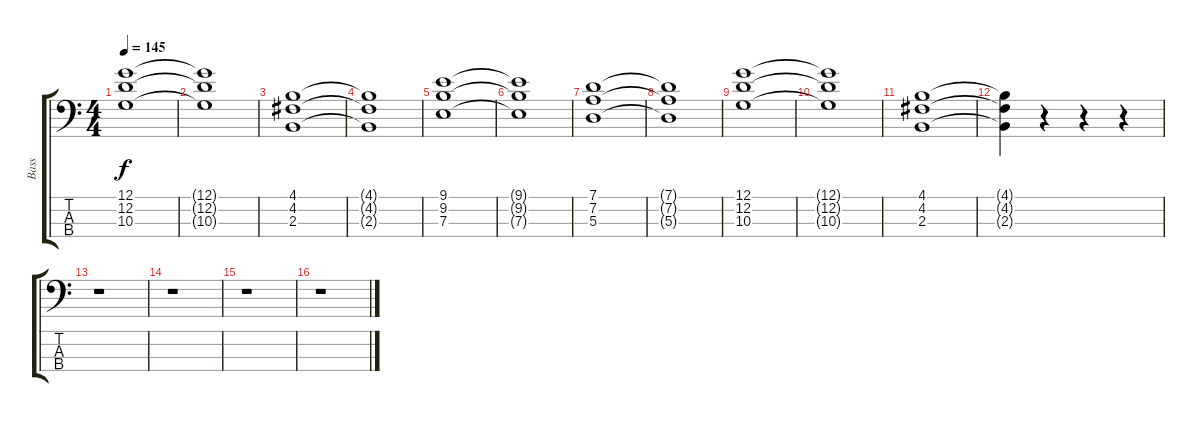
\track ("Bass" "Bass") {instrument electricbassfinger}
\staff {score tabs}
\tuning (G2 D2 A1 E1) {hide}
\ts (4 4)
\tempo 145
\clef f4
\ks c
(12.1 12.2 10.3).1{dy f} |
(12.1{t} 12.2{t} 10.3{t}).1 |
(4.1 4.2 2.3).1 |
(4.1{t} 4.2{t} 2.3{t}).1 |
(9.1 9.2 7.3).1 |
(9.1{t} 9.2{t} 7.3{t}).1 |
(7.1 7.2 5.3).1 |
(7.1{t} 7.2{t} 5.3{t}).1 |
(12.1 12.2 10.3).1 |
(12.1{t} 12.2{t} 10.3{t}).1 |
(4.1 4.2 2.3).1 |
(4.1{t} 4.2{t} 2.3{t}).4 r.4 r.4 r.4 |
r.1 |
r.1 |
r.1 |
r.1
